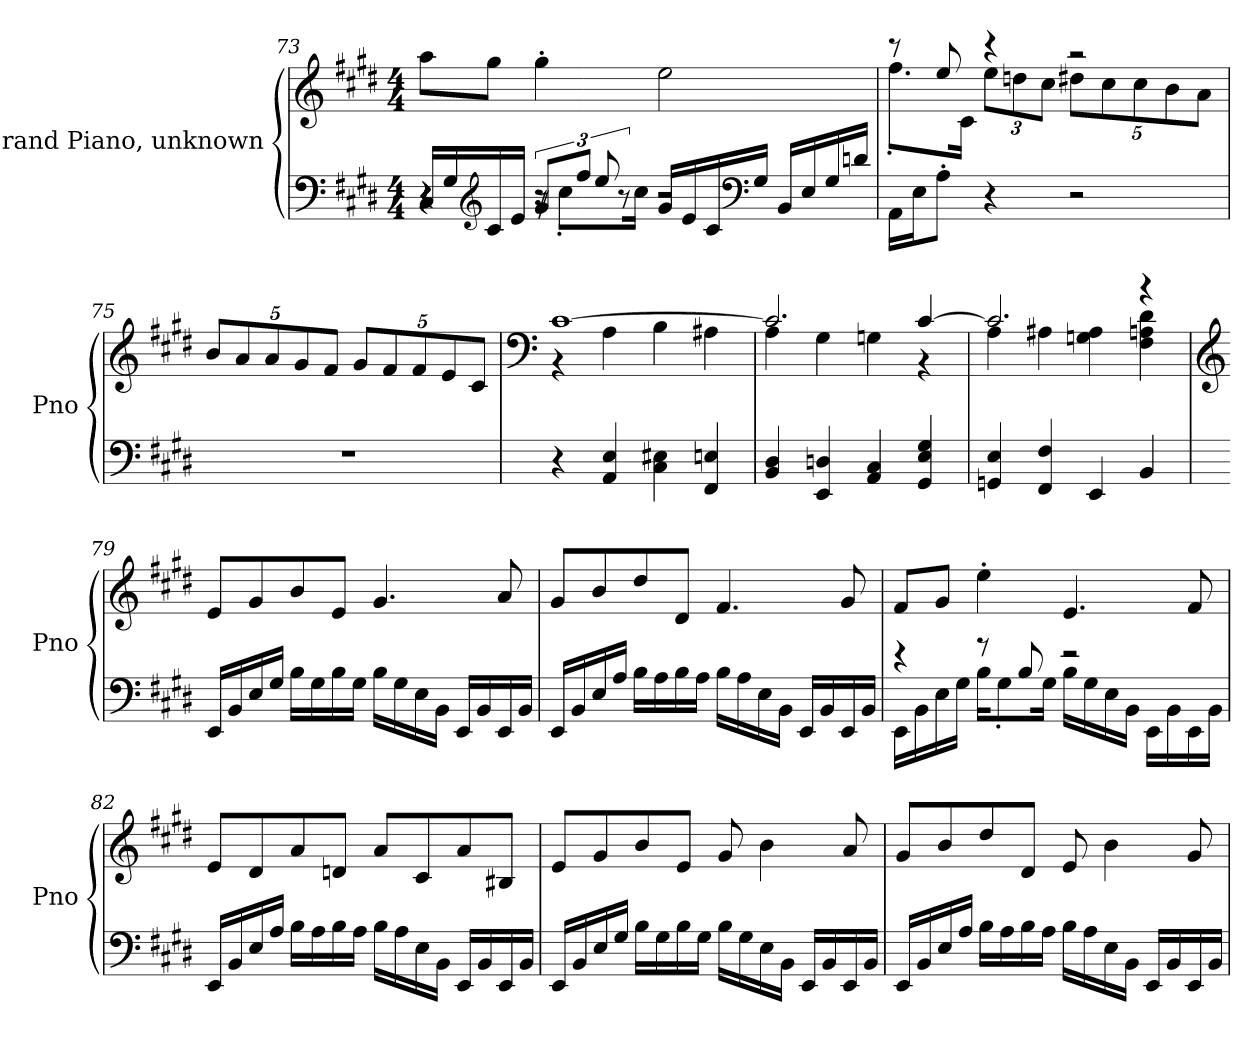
**kern	**kern
*part1	*part1
*staff2	*staff1
*I"Grand Piano, unknown	*
*I'Pno	*
!!LO:LB:g=z
*clefF4	*clefG2
*k[f#c#g#d#]	*k[f#c#g#d#]
*M4/4	*M4/4
=73	=73
*^	*
*	*^	*
4r	4r	16C#/LL	8aa\L
.	.	16G#/	.
*clefG2	*	*	*
.	.	16c#/	8gg#\J
.	.	16e/JJ	.
8r	16r	12g#/L	4gg#'\
.	8cc#'\L	.	.
.	.	12ff#/J	.
8ee/	.	.	.
.	.	12r	.
.	16cc#\Jk	.	.
2r	2r	16g#/LL	2ee\
.	.	16e/	.
.	.	16c#/	.
*clefF4	*	*	*
.	.	16G#/JJ	.
.	.	16BB/LL	.
.	.	16E/	.
.	.	16G#/	.
.	.	16dn/JJ	.
*v	*v	*v	*
=74	=74
*	*^
16AA\LL	8r	8.ff#'\L
16E\J	.	.
8A'\J	8ee/	.
.	.	16c#\Jk
*	*	*Xbrackettup
4r	4r	12ee\L
.	.	12ddn\
.	.	12cc#\J
2r	2r	10dd#X\L
.	.	10cc#\
.	.	10cc#\
.	.	10b\
.	.	10a\J
*	*v	*v
!!LO:LB:g=z
=75	=75
1r	10b/L
.	10a/
.	10a/
.	10g#/
.	10f#/J
.	10g#/L
.	10f#/
.	10f#/
.	10e/
.	10c#/J
=76	=76
*	*clefF4
*	*^
4r	[1c#	4r
4AA/ 4E/	.	4A\
4C#\ 4E#X\	.	4B\
4FF#/ 4En/	.	4A#X\
=77	=77	=77
4BB/ 4D#/	2.c#/]	4A\
4EE/ 4Dn/	.	4G#\
4AA/ 4C#/	.	4Gn\
4GG#/ 4E/ 4G#/	[4c#/	4r
=78	=78	=78
4GGn/ 4E/	2.c#/]	4A\
4FF#/ 4F#/	.	4A#X\
4EE/	.	4Gn\ 4A#\
4BB/	4r	4F#\ 4An\ 4d#\
*	*v	*v
!!LO:LB:g=z
=79	=79
*	*clefG2
16EE/LL	8e/L
16BB/	.
16E/	8g#/
16G#/JJ	.
16B\LL	8b/
16G#\	.
16B\	8e/J
16G#\JJ	.
16B\LL	4.g#/
16G#\	.
16E\	.
16BB\JJ	.
16EE/LL	.
16BB/	.
16EE/	8a/
16BB/JJ	.
=80	=80
16EE/LL	8g#/L
16BB/	.
16E/	8b/
16A/JJ	.
16B\LL	8dd#/
16A\	.
16B\	8d#/J
16A\JJ	.
16B\LL	4.f#/
16A\	.
16E\	.
16BB\JJ	.
16EE/LL	.
16BB/	.
16EE/	8g#/
16BB/JJ	.
!!LO:PB:g=z
=81	=81
*^	*
4r	16EE\LL	8f#/L
.	16BB\	.
.	16E\	8g#/J
.	16G#\JJ	.
8r	16B\KL	4ee'\
.	8G#'\	.
8B/	.	.
.	16G#\Jk	.
2r	16B\LL	4.e/
.	16G#\	.
.	16E\	.
.	16BB\JJ	.
.	16EE\LL	.
.	16BB\	.
.	16EE\	8f#/
.	16BB\JJ	.
*v	*v	*
=82	=82
16EE/LL	8e/L
16BB/	.
16E/	8d#/
16A/JJ	.
16B\LL	8a/
16A\	.
16B\	8dn/J
16A\JJ	.
16B\LL	8a/L
16A\	.
16E\	8c#/
16BB\JJ	.
16EE/LL	8a/
16BB/	.
16EE/	8B#X/J
16BB/JJ	.
!!LO:LB:g=z
=83	=83
16EE/LL	8e/L
16BB/	.
16E/	8g#/
16G#/JJ	.
16B\LL	8b/
16G#\	.
16B\	8e/J
16G#\JJ	.
16B\LL	8g#/
16G#\	.
16E\	4b\
16BB\JJ	.
16EE/LL	.
16BB/	.
16EE/	8a/
16BB/JJ	.
=84	=84
16EE/LL	8g#/L
16BB/	.
16E/	8b/
16A/JJ	.
16B\LL	8dd#/
16A\	.
16B\	8d#/J
16A\JJ	.
16B\LL	8e/
16A\	.
16E\	4b\
16BB\JJ	.
16EE/LL	.
16BB/	.
16EE/	8g#/
16BB/JJ	.
=	=
*-	*-
